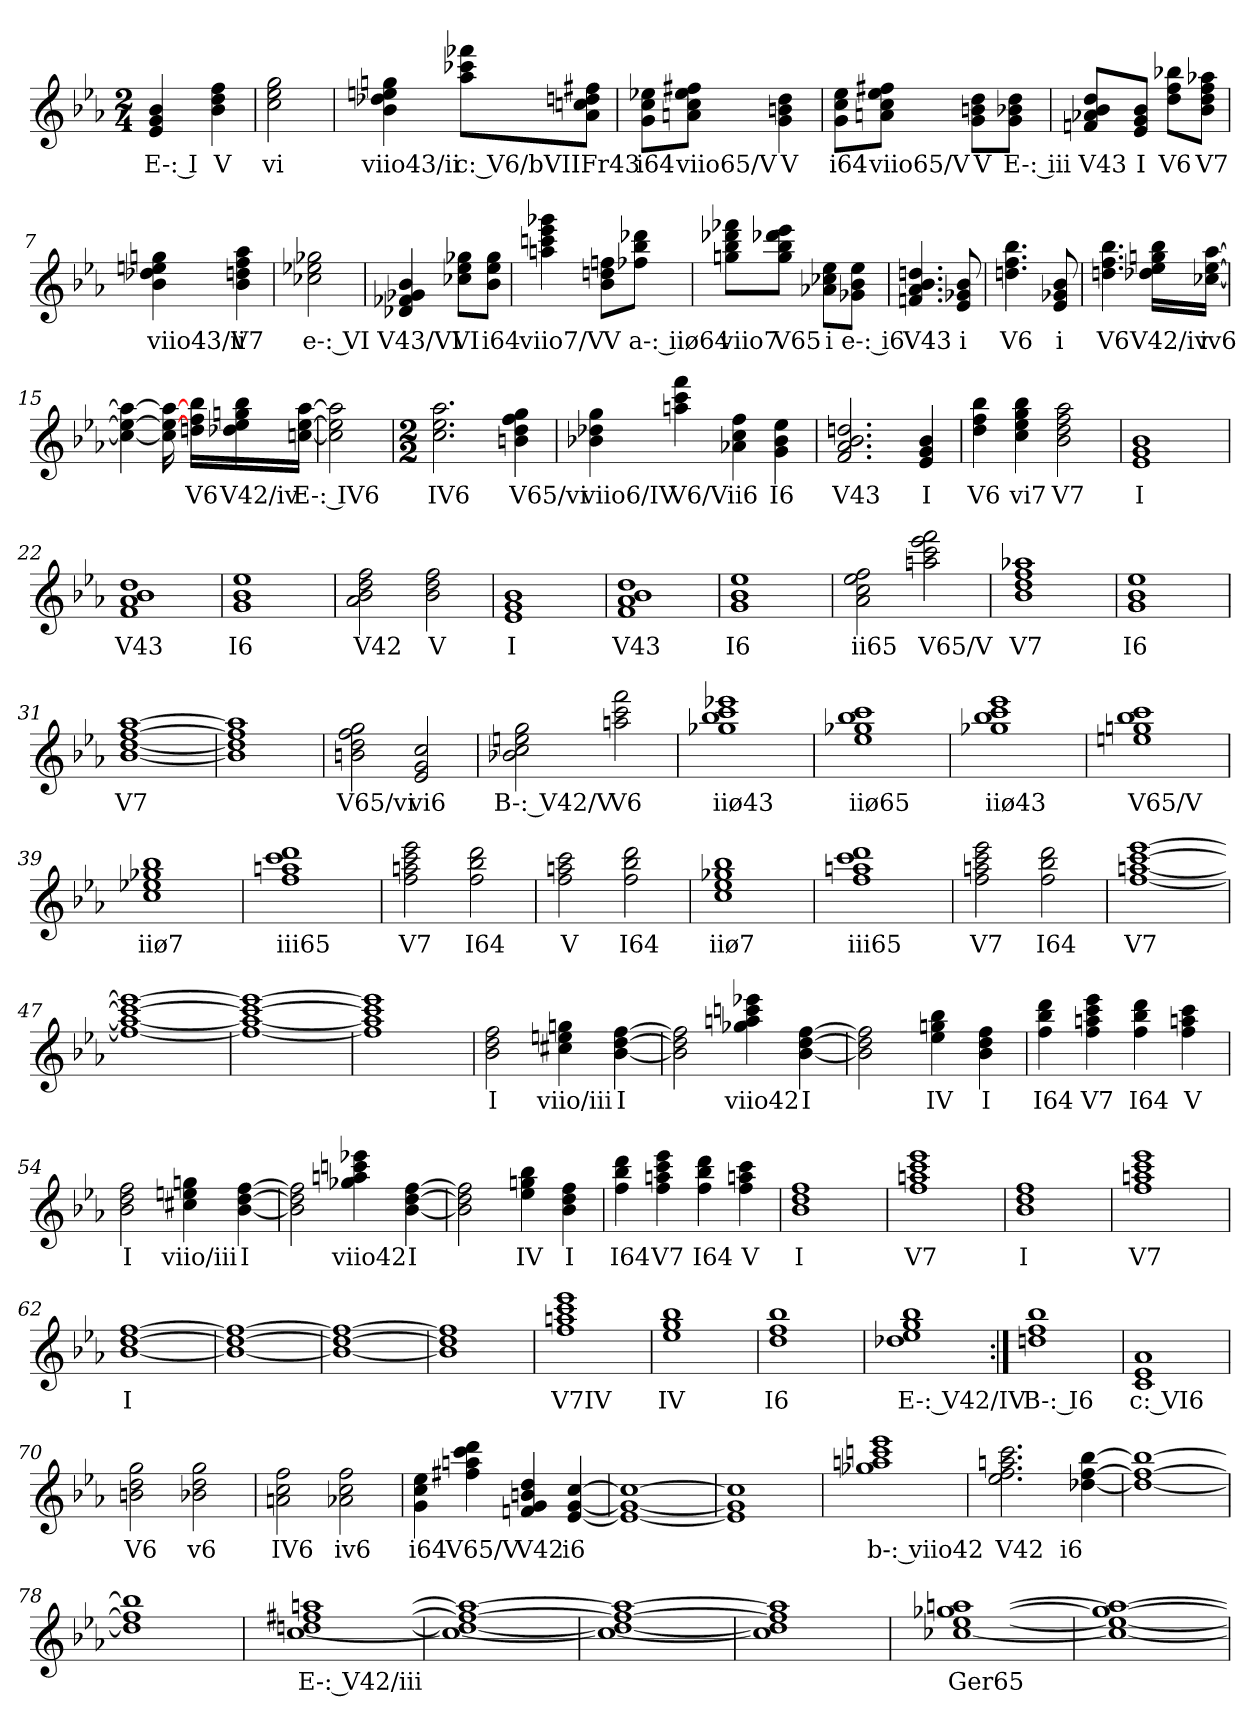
**kern	**text
*part1	*part1
*staff1	*staff1
*k[b-e-a-]	*
*E-:	*
*M2/4	*
=1	=1
4e- 4g 4b-	E-: I
4b- 4dd 4ff	V
=2	=2
2cc 2ee- 2gg	vi
=3	=3
4b- 4dd-X 4een 4ggn	viio43/ii
8aa- 8ccc-X 8fff-XL	c: V6/bVII
8a- 8ccn 8ddn 8ff#XJ	Fr43
=4	=4
8g 8cc 8ee-XL	i64
8an 8cc 8ee- 8ff#XJ	viio65/V
4g 4bn 4dd	V
=5	=5
8g 8cc 8ee-L	i64
8an 8cc 8ee- 8ff#XJ	viio65/V
8g 8bn 8ddL	V
8g 8b-X 8ddJ	E-: iii
=6	=6
8fn 8a-X 8b- 8ddL	V43
8e- 8g 8b-J	I
8dd 8ff 8bb-XL	V6
8b- 8dd 8ff 8aa-XJ	V7
=7	=7
4b- 4dd-X 4een 4ggn	viio43/ii
4b- 4ddn 4ff 4aa-	V7
=8	=8
2cc-X 2ee-X 2gg-X	e-: VI
=9	=9
4d-X 4f-X 4g-X 4b-	V43/VI
8cc-X 8ee- 8gg-XL	VI
8b- 8ee- 8gg-J	i64
=10	=10
4aan 4cccn 4eee- 4ggg-X	viio7/V
8b- 8ddn 8ffnL	V
8ff-X 8bb- 8ddd-XJ	a-: iiø64
=11	=11
8ggn 8bb- 8ddd-X 8fff-XL	viio7
8gg 8bb- 8ddd-X 8eee-J	V65
8a-X 8cc-X 8ee-L	i
8g-X 8b- 8ee-J	e-: i6
=12	=12
4.fn 4.a- 4.b- 4.ddn	V43
8e- 8g-X 8b-	i
=13	=13
4.ddn 4.ff 4.bb-	V6
8e- 8g-X 8b-	i
=14	=14
4.ddn 4.ff 4.bb-	V6
16dd-X 16ee- 16ggn 16bb-LL	V42/iv
[16cc-X [16ee- [16aa-JJ	iv6
=15	=15
4cc-_ 4ee-_ 4aa-_	.
16cc-] 16ee-_ 16aa-_	.
16ddn 16ff 16bb-LL	V6
16dd-X 16ee- 16ggn 16bb-	V42/iv
[16ccn [16ee- [16aa-JJ	E-: IV6
=16	=16
2cc] 2ee-] 2aa-]	.
=17	=17
*M2/2	*
2.cc 2.ee- 2.aa-	IV6
4bn 4dd 4ff 4gg	V65/vi
=18	=18
4b-X 4dd-X 4gg	viio6/IV
4aan 4ccc 4fff	V6/V
4a-X 4cc 4ff	ii6
4g 4b- 4ee-	I6
=19	=19
2.f 2.a- 2.b- 2.ddn	V43
4e- 4g 4b-	I
=20	=20
4dd 4ff 4bb-	V6
4cc 4ee- 4gg 4bb-	vi7
2b- 2dd 2ff 2aa-	V7
=21	=21
1e- 1g 1b-	I
=22	=22
1f 1a- 1b- 1dd	V43
=23	=23
1g 1b- 1ee-	I6
=24	=24
2a- 2b- 2dd 2ff	V42
2b- 2dd 2ff	V
=25	=25
1e- 1g 1b-	I
=26	=26
1f 1a- 1b- 1dd	V43
=27	=27
1g 1b- 1ee-	I6
=28	=28
2a- 2cc 2ee- 2ff	ii65
2aan 2ccc 2eee- 2fff	V65/V
=29	=29
1b- 1dd 1ff 1aa-X	V7
=30	=30
1g 1b- 1ee-	I6
=31	=31
[1b- [1dd [1ff [1aa-	V7
=32	=32
1b-] 1dd] 1ff] 1aa-]	.
=33	=33
2bn 2dd 2ff 2gg	V65/vi
2e- 2g 2cc	vi6
=34	=34
2b-X 2cc 2een 2gg	B-: V42/V
2aan 2ccc 2fff	V6
=35	=35
1gg-X 1bb- 1ccc 1eee-X	iiø43
=36	=36
1ee- 1gg-X 1bb- 1ccc	iiø65
=37	=37
1gg-X 1bb- 1ccc 1eee-	iiø43
=38	=38
1een 1ggn 1bb- 1ccc	V65/V
=39	=39
1cc 1ee-X 1gg-X 1bb-	iiø7
=40	=40
1ff 1aan 1ccc 1ddd	iii65
=41	=41
2ff 2aan 2ccc 2eee-	V7
2ff 2bb- 2ddd	I64
=42	=42
2ff 2aan 2ccc	V
2ff 2bb- 2ddd	I64
=43	=43
1cc 1ee- 1gg-X 1bb-	iiø7
=44	=44
1ff 1aan 1ccc 1ddd	iii65
=45	=45
2ff 2aan 2ccc 2eee-	V7
2ff 2bb- 2ddd	I64
=46	=46
[1ff [1aan [1ccc [1eee-	V7
=47	=47
1ff_ 1aa_ 1ccc_ 1eee-_	.
=48	=48
1ff_ 1aa_ 1ccc_ 1eee-_	.
=49	=49
1ff] 1aa] 1ccc] 1eee-]	.
=50	=50
2b- 2dd 2ff	I
4cc#X 4een 4ggn	viio/iii
[4b- [4dd [4ff	I
=51	=51
2b-] 2dd] 2ff]	.
4gg-X 4aan 4cccn 4eee-X	viio42
[4b- [4dd [4ff	I
=52	=52
2b-] 2dd] 2ff]	.
4ee- 4ggn 4bb-	IV
4b- 4dd 4ff	I
=53	=53
4ff 4bb- 4ddd	I64
4ff 4aan 4ccc 4eee-	V7
4ff 4bb- 4ddd	I64
4ff 4aan 4ccc	V
=54	=54
2b- 2dd 2ff	I
4cc#X 4een 4ggn	viio/iii
[4b- [4dd [4ff	I
=55	=55
2b-] 2dd] 2ff]	.
4gg-X 4aan 4cccn 4eee-X	viio42
[4b- [4dd [4ff	I
=56	=56
2b-] 2dd] 2ff]	.
4ee- 4ggn 4bb-	IV
4b- 4dd 4ff	I
=57	=57
4ff 4bb- 4ddd	I64
4ff 4aan 4ccc 4eee-	V7
4ff 4bb- 4ddd	I64
4ff 4aan 4ccc	V
=58	=58
1b- 1dd 1ff	I
=59	=59
1ff 1aan 1ccc 1eee-	V7
=60	=60
1b- 1dd 1ff	I
=61	=61
1ff 1aan 1ccc 1eee-	V7
=62	=62
[1b- [1dd [1ff	I
=63	=63
1b-_ 1dd_ 1ff_	.
=64	=64
1b-_ 1dd_ 1ff_	.
=65	=65
1b-] 1dd] 1ff]	.
=66	=66
1ff 1aan 1ccc 1eee-	V7IV
=67	=67
1ee- 1gg 1bb-	IV
=68a	=68a
1dd 1ff 1bb-	I6
=69a	=69a
1dd-X 1ee- 1gg 1bb-	E-: V42/IV
=68b:|!	=68b:|!
1ddn 1ff 1bb-	B-: I6
=69b	=69b
1c 1e- 1a-	c: VI6
=70	=70
2bn 2dd 2gg	V6
2b-X 2dd 2gg	v6
=71	=71
2an 2cc 2ff	IV6
2a-X 2cc 2ff	iv6
=72	=72
4g 4cc 4ee-	i64
4ff#X 4aan 4ccc 4ddd	V65/V
4fn 4g 4bn 4dd	V42
[4e- [4g [4cc	i6
=73	=73
1e-_ 1g_ 1cc_	.
=74	=74
1e-] 1g] 1cc]	.
=75	=75
1gg-X 1aan 1cccn 1eee-	b-: viio42
=76	=76
2.ee- 2.ff 2.aan 2.ccc	V42
[4dd-X [4ff [4bb-	i6
=77	=77
1dd-_ 1ff_ 1bb-_	.
=78	=78
1dd-] 1ff] 1bb-]	.
=79	=79
[1cc [1ddn [1ff#X [1aan	E-: V42/iii
=80	=80
1cc_ 1dd_ 1ff#_ 1aa_	.
=81	=81
1cc_ 1dd_ 1ff#_ 1aa_	.
=82	=82
1cc] 1dd] 1ff#] 1aa]	.
=83	=83
[1cc-X [1ee- [1gg-X [1aan	Ger65
=84	=84
1cc-_ 1ee-_ 1gg-_ 1aa_	.
=	=
*-	*-
